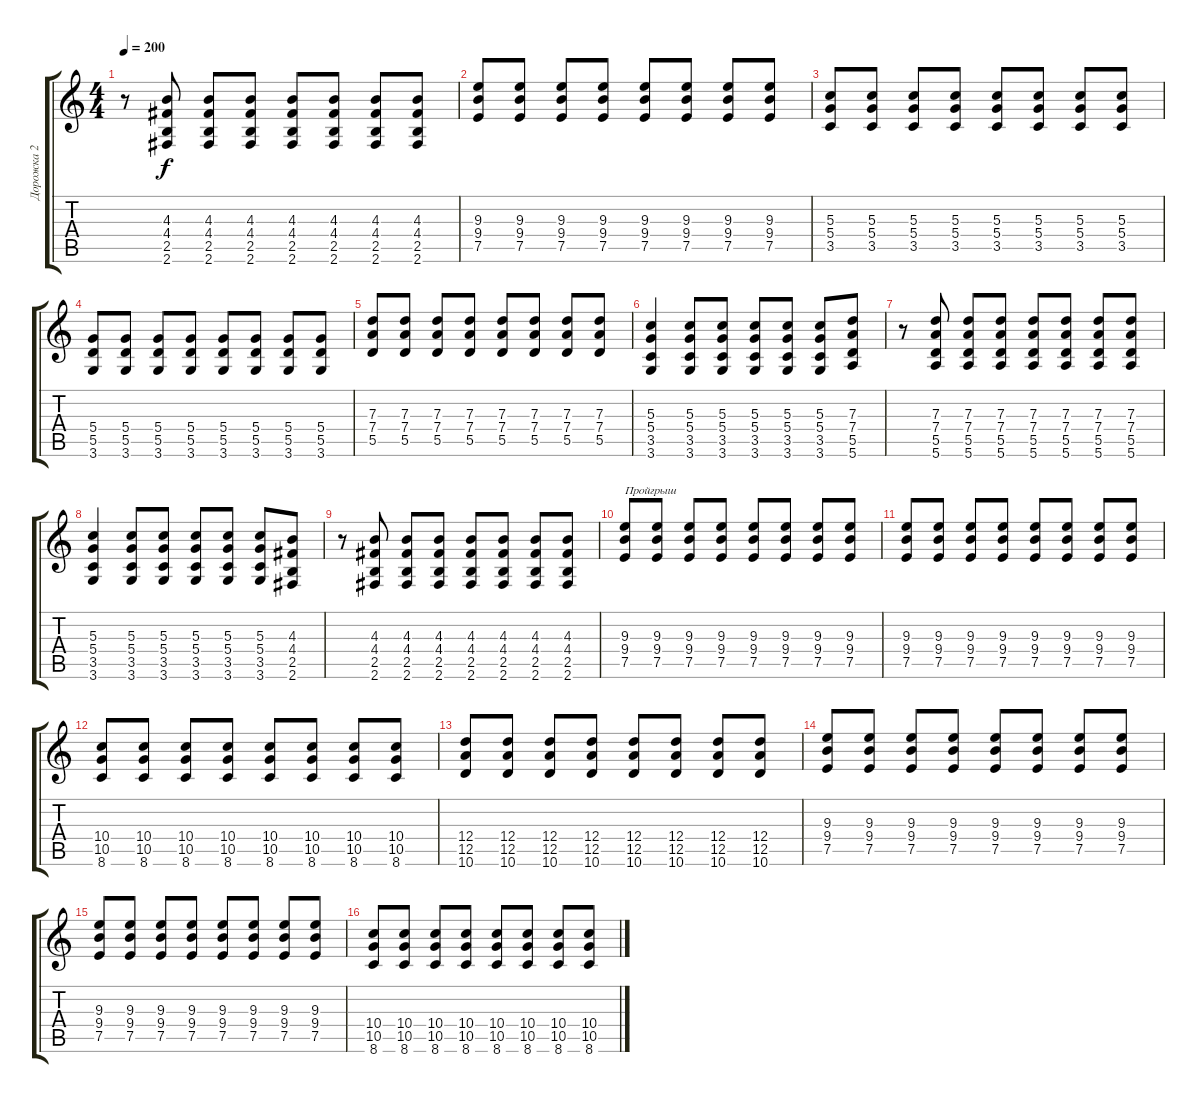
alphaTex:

\track ("Дорожка 2" "Дорожка 2") {instrument distortionguitar}
\staff {score tabs}
\tuning (E4 B3 G3 D3 A2 E2) {hide}
\ts (4 4)
\tempo 200
\clef g2
\ks c
r.8{dy f} (4.3 4.4 2.5 2.6).8 (4.3 4.4 2.5 2.6).8 (4.3 4.4 2.5 2.6).8 (4.3 4.4 2.5 2.6).8 (4.3 4.4 2.5 2.6).8 (4.3 4.4 2.5 2.6).8 (4.3 4.4 2.5 2.6).8 |
(9.3 9.4 7.5).8 (9.3 9.4 7.5).8 (9.3 9.4 7.5).8 (9.3 9.4 7.5).8 (9.3 9.4 7.5).8 (9.3 9.4 7.5).8 (9.3 9.4 7.5).8 (9.3 9.4 7.5).8 |
(5.3 5.4 3.5).8 (5.3 5.4 3.5).8 (5.3 5.4 3.5).8 (5.3 5.4 3.5).8 (5.3 5.4 3.5).8 (5.3 5.4 3.5).8 (5.3 5.4 3.5).8 (5.3 5.4 3.5).8 |
(5.4 5.5 3.6).8 (5.4 5.5 3.6).8 (5.4 5.5 3.6).8 (5.4 5.5 3.6).8 (5.4 5.5 3.6).8 (5.4 5.5 3.6).8 (5.4 5.5 3.6).8 (5.4 5.5 3.6).8 |
(7.3 7.4 5.5).8 (7.3 7.4 5.5).8 (7.3 7.4 5.5).8 (7.3 7.4 5.5).8 (7.3 7.4 5.5).8 (7.3 7.4 5.5).8 (7.3 7.4 5.5).8 (7.3 7.4 5.5).8 |
(5.3 5.4 3.5 3.6).4 (5.3 5.4 3.5 3.6).8 (5.3 5.4 3.5 3.6).8 (5.3 5.4 3.5 3.6).8 (5.3 5.4 3.5 3.6).8 (5.3 5.4 3.5 3.6).8 (7.3 7.4 5.5 5.6).8 |
r.8 (7.3 7.4 5.5 5.6).8 (7.3 7.4 5.5 5.6).8 (7.3 7.4 5.5 5.6).8 (7.3 7.4 5.5 5.6).8 (7.3 7.4 5.5 5.6).8 (7.3 7.4 5.5 5.6).8 (7.3 7.4 5.5 5.6).8 |
(5.3 5.4 3.5 3.6).4 (5.3 5.4 3.5 3.6).8 (5.3 5.4 3.5 3.6).8 (5.3 5.4 3.5 3.6).8 (5.3 5.4 3.5 3.6).8 (5.3 5.4 3.5 3.6).8 (4.3 4.4 2.5 2.6).8 |
r.8 (4.3 4.4 2.5 2.6).8 (4.3 4.4 2.5 2.6).8 (4.3 4.4 2.5 2.6).8 (4.3 4.4 2.5 2.6).8 (4.3 4.4 2.5 2.6).8 (4.3 4.4 2.5 2.6).8 (4.3 4.4 2.5 2.6).8 |
(9.3 9.4 7.5).8{txt "Пройгрыш"} (9.3 9.4 7.5).8 (9.3 9.4 7.5).8 (9.3 9.4 7.5).8 (9.3 9.4 7.5).8 (9.3 9.4 7.5).8 (9.3 9.4 7.5).8 (9.3 9.4 7.5).8 |
(9.3 9.4 7.5).8 (9.3 9.4 7.5).8 (9.3 9.4 7.5).8 (9.3 9.4 7.5).8 (9.3 9.4 7.5).8 (9.3 9.4 7.5).8 (9.3 9.4 7.5).8 (9.3 9.4 7.5).8 |
(10.4 10.5 8.6).8 (10.4 10.5 8.6).8 (10.4 10.5 8.6).8 (10.4 10.5 8.6).8 (10.4 10.5 8.6).8 (10.4 10.5 8.6).8 (10.4 10.5 8.6).8 (10.4 10.5 8.6).8 |
(12.4 12.5 10.6).8 (12.4 12.5 10.6).8 (12.4 12.5 10.6).8 (12.4 12.5 10.6).8 (12.4 12.5 10.6).8 (12.4 12.5 10.6).8 (12.4 12.5 10.6).8 (12.4 12.5 10.6).8 |
(9.3 9.4 7.5).8 (9.3 9.4 7.5).8 (9.3 9.4 7.5).8 (9.3 9.4 7.5).8 (9.3 9.4 7.5).8 (9.3 9.4 7.5).8 (9.3 9.4 7.5).8 (9.3 9.4 7.5).8 |
(9.3 9.4 7.5).8 (9.3 9.4 7.5).8 (9.3 9.4 7.5).8 (9.3 9.4 7.5).8 (9.3 9.4 7.5).8 (9.3 9.4 7.5).8 (9.3 9.4 7.5).8 (9.3 9.4 7.5).8 |
(10.4 10.5 8.6).8 (10.4 10.5 8.6).8 (10.4 10.5 8.6).8 (10.4 10.5 8.6).8 (10.4 10.5 8.6).8 (10.4 10.5 8.6).8 (10.4 10.5 8.6).8 (10.4 10.5 8.6).8
